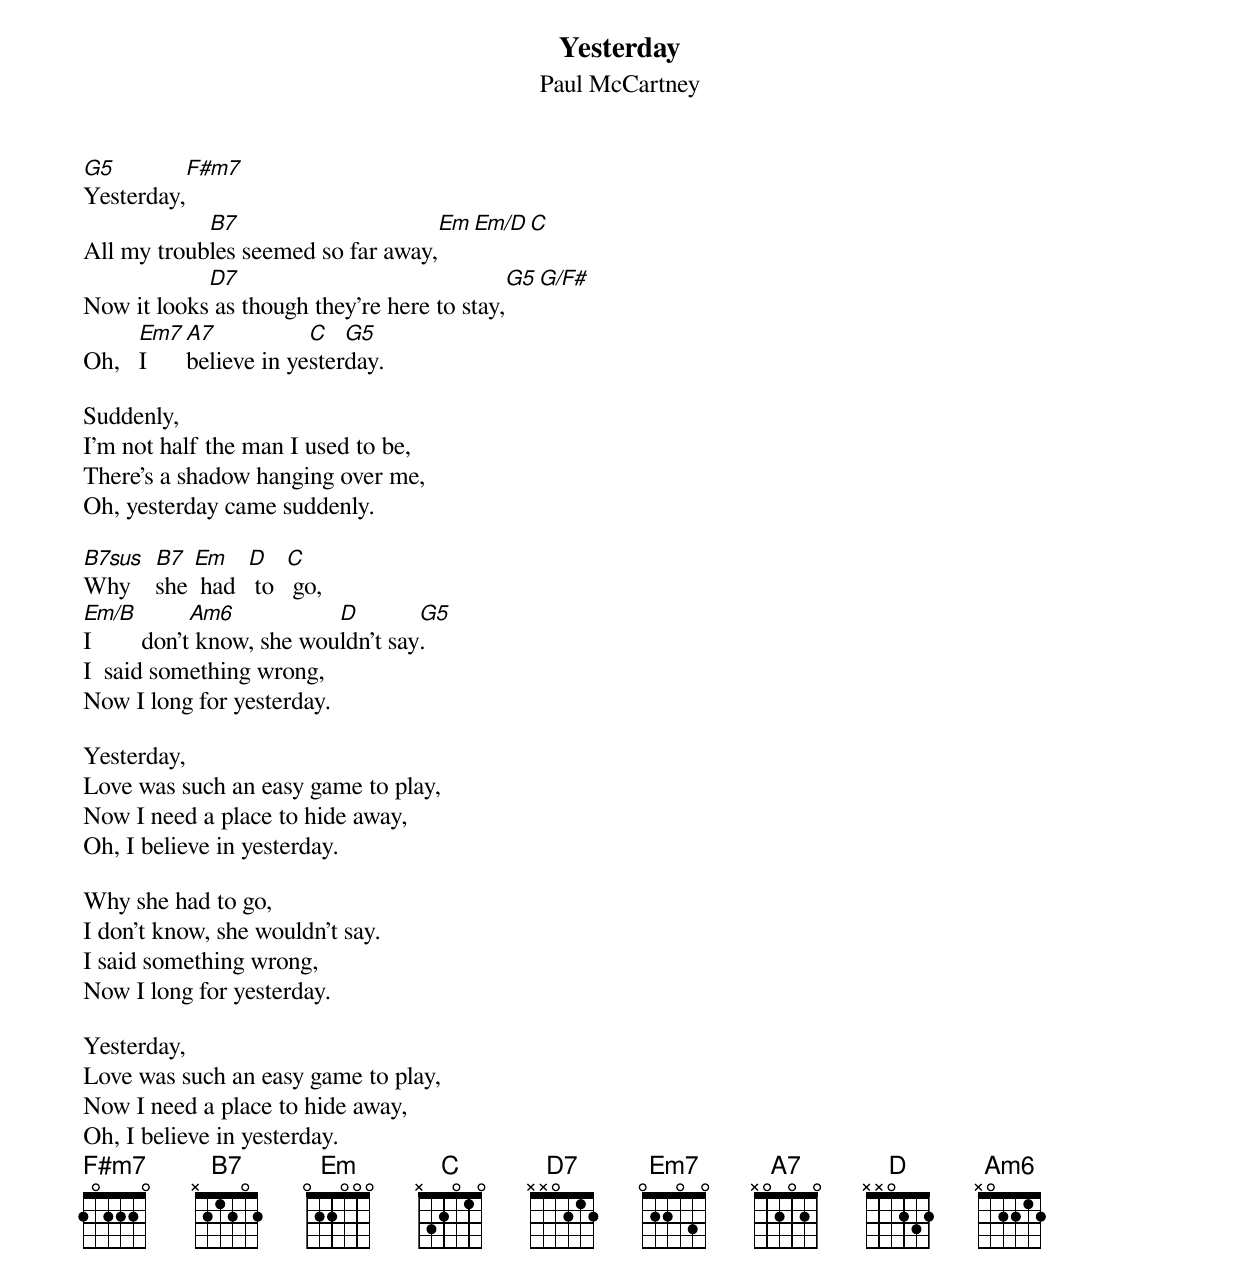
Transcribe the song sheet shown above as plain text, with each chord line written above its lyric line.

{title:Yesterday}
{st:Paul McCartney}

G5             F#m7
Yesterday,
            B7                          Em          Em/D    C
All my troubles seemed so far away,
            D7                               G5                G/F#
Now it looks as though they're here to stay,
      Em7   A7           C   G5
Oh,   I     believe in yesterday.

Suddenly,
I'm not half the man I used to be,
There's a shadow hanging over me,
Oh, yesterday came suddenly.

B7sus  B7  Em    D    C
Why    she  had   to   go,
Em/B          Am6           D        G5
I        don't know, she wouldn't say.
I  said something wrong,
Now I long for yesterday.

Yesterday,
Love was such an easy game to play,
Now I need a place to hide away,
Oh, I believe in yesterday.

Why she had to go,
I don't know, she wouldn't say.
I said something wrong,
Now I long for yesterday.

Yesterday,
Love was such an easy game to play,
Now I need a place to hide away,
Oh, I believe in yesterday.
